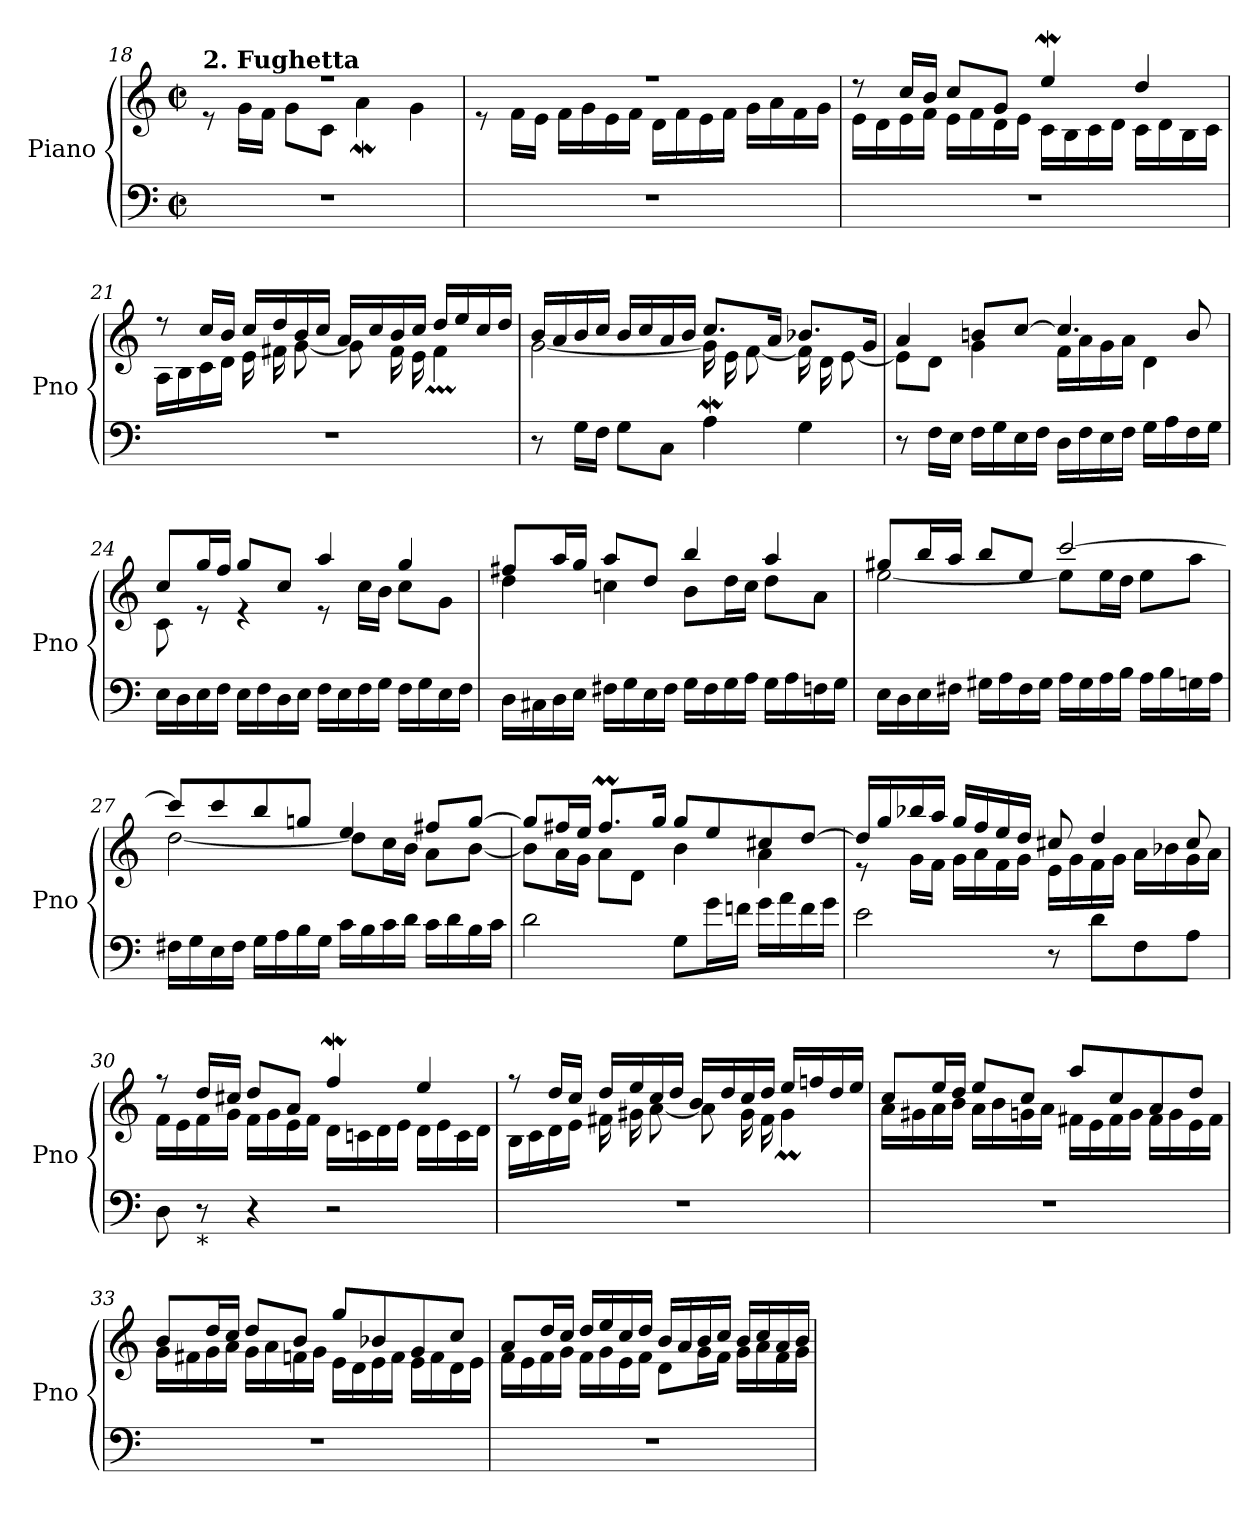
**kern	**kern
*part1	*part1
*staff2	*staff1
*I"Piano	*
*I'Pno	*
!!LO:LB:g=z
*clefF4	*clefG2
*k[]	*k[]
*C:	*C:
*M2/2	*M2/2
*met(c|)	*met(c|)
=18	=18
*	*^
!	!LO:TX:a:B:t=2. Fughetta	!
1r	1r	8r
.	.	16g\LL
.	.	16f\JJ
.	.	8gL
.	.	8cJ
.	.	4aW\
.	.	4g\
=19	=19	=19
1r	1r	8r
.	.	16f\LL
.	.	16e\JJ
.	.	16f\LL
.	.	16g\
.	.	16e\
.	.	16f\JJ
.	.	16dLL
.	.	16f
.	.	16e
.	.	16fJJ
.	.	16g\LL
.	.	16a\
.	.	16f\
.	.	16g\JJ
=20	=20	=20
1r	8r	16eLL
.	.	16d
.	16cc/LL	16e
.	16b/JJ	16fJJ
.	8cc/L	16e\LL
.	.	16f\
.	8g/J	16d\
.	.	16e\JJ
.	4eeW/	16cLL
.	.	16B
.	.	16c
.	.	16dJJ
.	4dd/	16cLL
.	.	16d
.	.	16B
.	.	16cJJ
!!LO:LB:g=z	!!
=21	=21	=21
1r	8r	16ALL
.	.	16B
.	16ccLL	16c
.	16bJJ	16dJJ
.	16ccLL	16eLL
.	16dd	16f#X
.	16b	[8gJ
.	16ccJJ	.
.	16a/LL	8g\L]
.	16cc/	.
.	16b/	16f#\L
.	16cc/JJ	16e\JJ
.	16dd/LL	4f#mm\
.	16ee/	.
.	16cc/	.
.	16dd/JJ	.
=22	=22	=22
8r	16bLL	[2g\
.	16a	.
16GLL	16b	.
16FJJ	16ccJJ	.
8GL	16b/LL	.
.	16cc/	.
8CJ	16a/	.
.	16b/JJ	.
4AW	8.cc/L	16g\LL]
.	.	16e\
.	.	[8f\J
.	16a/J	.
4G	8.b-X/L	16f\LL]
.	.	16d\
.	.	[8e\J
.	16g/J	.
=23	=23	=23
8r	4a/	8e\L]
16FLL	.	8d\J
16EJJ	.	.
16FLL	8bnL	4g\
16G	.	.
16E	[8ccJ	.
16FJJ	.	.
16DLL	4.cc/]	16f\LL
16F	.	16a\
16E	.	16g\
16FJJ	.	16a\JJ
16GLL	.	4d\
16A	.	.
16F	8b/	.
16GJJ	.	.
!!LO:LB:g=z	!!
=24	=24	=24
16ELL	8cc/L	8c\
16D	.	.
16E	16gg/L	8r
16FJJ	16ff/JJ	.
16ELL	8gg/L	4r
16F	.	.
16D	8cc/J	.
16EJJ	.	.
16FLL	4aa/	8r
16E	.	.
16F	.	16cc\LL
16GJJ	.	16b\JJ
16FLL	4gg/	8ccL
16G	.	.
16E	.	8gJ
16FJJ	.	.
=25	=25	=25
16DLL	8ff#XL	4dd\
16C#X	.	.
16D	16aaL	.
16EJJ	16ggJJ	.
16F#XLL	8aa/L	4ccn\
16G	.	.
16E	8dd/J	.
16F#JJ	.	.
16GLL	4bb/	8bL
16F#	.	.
16G	.	16ddL
16AJJ	.	16ccJJ
16GLL	4aa/	8dd\L
16A	.	.
16Fn	.	8a\J
16GJJ	.	.
=26	=26	=26
16ELL	8gg#XL	[2ee\
16D	.	.
16E	16bbL	.
16F#XJJ	16aaJJ	.
16G#XLL	8bbL	.
16A	.	.
16F#	8eeJ	.
16G#JJ	.	.
16ALL	[2ccc/	8eeL]
16G#	.	.
16A	.	16eeL
16BJJ	.	16ddJJ
16ALL	.	8ee\L
16B	.	.
16Gn	.	8aa\J
16AJJ	.	.
!!LO:LB:g=z	!!
=27	=27	=27
16F#XLL	8ccc/L]	[2dd\
16G	.	.
16E	8ccc/	.
16F#JJ	.	.
16GLL	8bb/	.
16A	.	.
16B	8ggn/J	.
16GJJ	.	.
16cLL	4ee/	8dd\L]
16B	.	.
16c	.	16cc\L
16dJJ	.	16b\JJ
16cLL	8ff#XL	8a\L
16d	.	.
16B	[8ggJ	[8b\J
16cJJ	.	.
=28	=28	=28
2d	8gg/L]	8b\L]
.	16ff#X/L	16a\L
.	16ee/JJ	16g\JJ
.	8.ff#mL	8a\L
.	.	8d\J
.	16ggJ	.
8GL	8gg/L	4b\
16gL	8ee/	.
16fnJJ	.	.
16gLL	8cc#X/	4a\
16a	.	.
16f	[8dd/J	.
16gJJ	.	.
=29	=29	=29
2e	16dd/LL]	8r
.	16gg/	.
.	16bb-X/	16g\LL
.	16aa/JJ	16f\JJ
.	16gg/LL	16g\LL
.	16ff/	16a\
.	16ee/	16f\
.	16dd/JJ	16g\JJ
8r	8cc#X/	16e\LL
.	.	16g\
8dL	4dd/	16f\
.	.	16g\JJ
8F	.	16aLL
.	.	16b-X
8AJ	8cc#/	16g
.	.	16aJJ
!!LO:LB:g=z	!!
=30	=30	=30
8D	8r	16f\LL
.	.	16e\
!LO:TX:b:t=*	!	!
8r	16ddLL	16f\
.	16cc#XJJ	16g\JJ
4r	8dd/L	16fLL
.	.	16g
.	8a/J	16e
.	.	16fJJ
2r	4ffw/	16d\LL
.	.	16cn\
.	.	16d\
.	.	16e\JJ
.	4ee/	16dLL
.	.	16e
.	.	16c
.	.	16dJJ
=31	=31	=31
1r	8r	16B\LL
.	.	16c\
.	16ddLL	16d\
.	16ccJJ	16e\JJ
.	16dd/LL	16f#XLL
.	16ee/	16g#X
.	16cc/	[8aJ
.	16dd/JJ	.
.	16bLL	8aL]
.	16dd	.
.	16cc	16g#L
.	16ddJJ	16f#JJ
.	16eeLL	4g#m\
.	16ffn	.
.	16dd	.
.	16eeJJ	.
=32	=32	=32
1r	8cc/L	16aLL
.	.	16g#X
.	16ee/L	16a
.	16dd/JJ	16bJJ
.	8ee/L	16aLL
.	.	16b
.	8cc/J	16gn
.	.	16aJJ
.	8aaL	16f#XLL
.	.	16e
.	8cc	16f#
.	.	16gJJ
.	8a	16f#LL
.	.	16g
.	8ddJ	16e
.	.	16f#JJ
!!LO:LB:g=z	!!
=33	=33	=33
1r	8bL	16g\LL
.	.	16f#X\
.	16ddL	16g\
.	16ccJJ	16a\JJ
.	8ddL	16g\LL
.	.	16a\
.	8bJ	16fn\
.	.	16g\JJ
.	8gg/L	16e\LL
.	.	16d\
.	8b-X/	16e\
.	.	16f\JJ
.	8g/	16e\LL
.	.	16f\
.	8cc/J	16d\
.	.	16e\JJ
=34	=34	=34
1r	8aL	16fLL
.	.	16e
.	16ddL	16f
.	16ccJJ	16gJJ
.	16dd/LL	16fLL
.	16ee/	16g
.	16cc/	16e
.	16dd/JJ	16fJJ
.	16bLL	8dL
.	16a	.
.	16b	16gL
.	16ccJJ	16fJJ
.	16b/LL	16g\LL
.	16cc/	16a\
.	16a/	16f\
.	16b/JJ	16g\JJ
*	*v	*v
=	=
*-	*-
